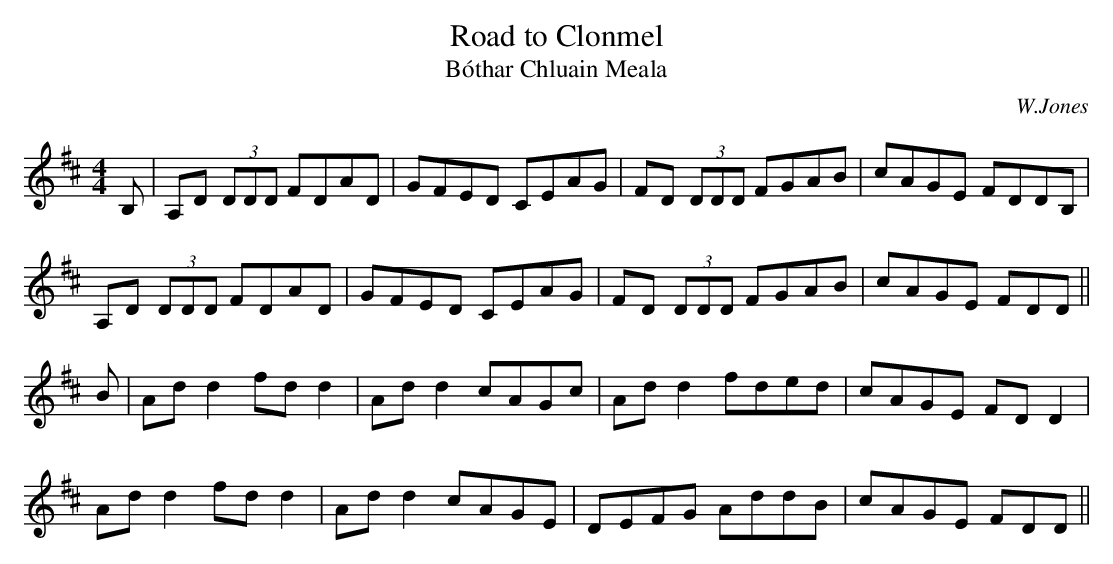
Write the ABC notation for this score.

X:1
T: Road to Clonmel
T: B\'othar Chluain Meala
C: W.Jones
L: 1/8
M: 4/4
K: D
B,|A,D (3DDD FDAD|GFED CEAG|FD (3DDD FGAB|cAGE FDDB,|
A,D (3DDD FDAD|GFED CEAG|FD (3DDD FGAB|cAGE FDD ||
B|Ad d2 fd d2|Ad d2 cAGc|Ad d2 fded|cAGE FD D2|
Ad d2 fd d2|Ad d2 cAGE|DEFG AddB|cAGE FDD ||
